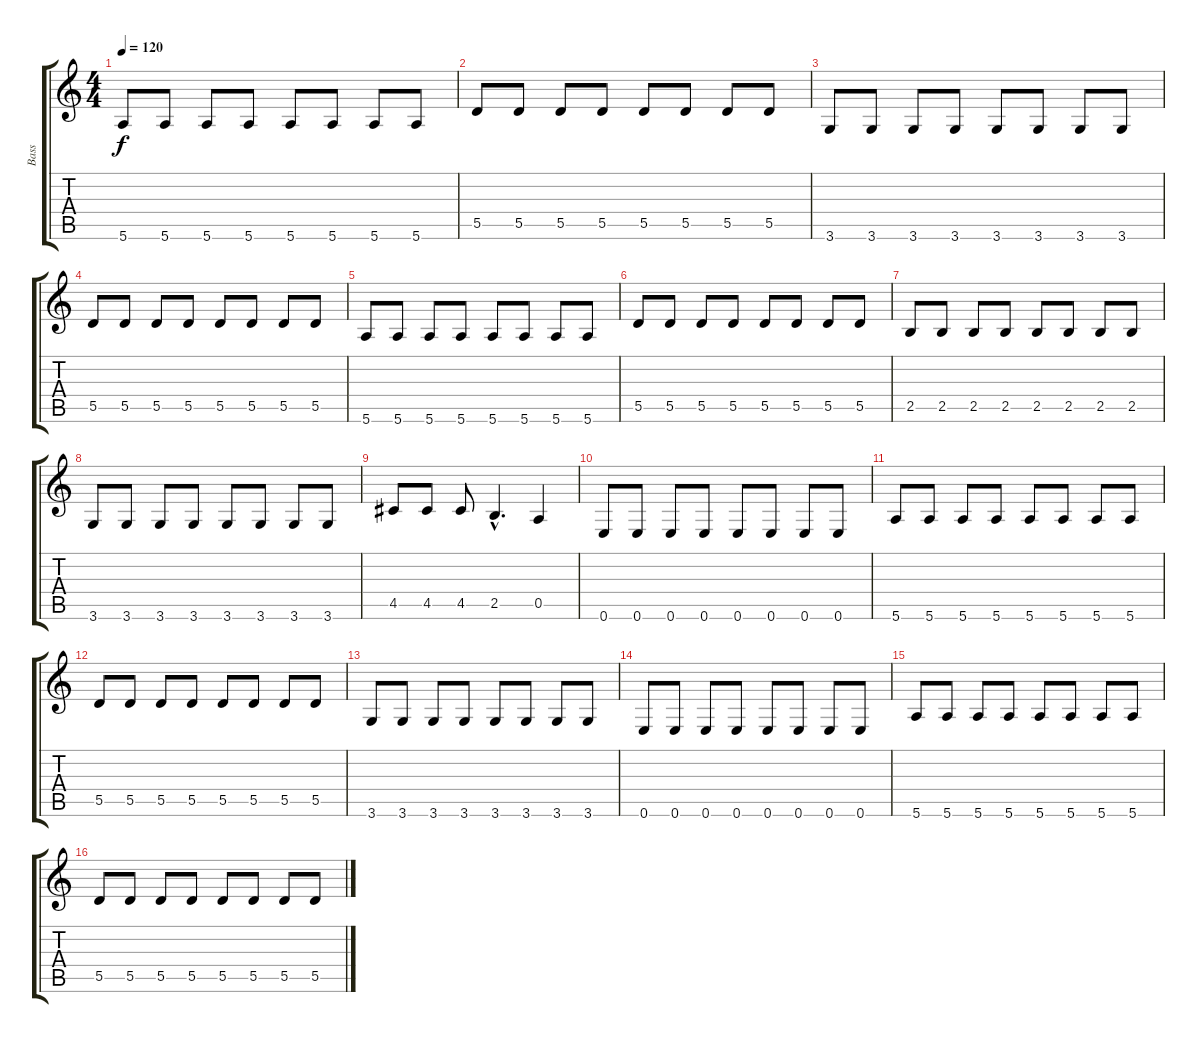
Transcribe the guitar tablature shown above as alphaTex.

\track ("Bass" "Bass") {instrument electricbassfinger}
\staff {score tabs}
\tuning (E4 B3 G3 D3 A2 E2) {hide}
\ts (4 4)
\tempo 120
\clef g2
\ks c
5.6.8{dy f} 5.6.8 5.6.8 5.6.8 5.6.8 5.6.8 5.6.8 5.6.8 |
5.5.8 5.5.8 5.5.8 5.5.8 5.5.8 5.5.8 5.5.8 5.5.8 |
3.6.8 3.6.8 3.6.8 3.6.8 3.6.8 3.6.8 3.6.8 3.6.8 |
5.5.8 5.5.8 5.5.8 5.5.8 5.5.8 5.5.8 5.5.8 5.5.8 |
5.6.8 5.6.8 5.6.8 5.6.8 5.6.8 5.6.8 5.6.8 5.6.8 |
5.5.8 5.5.8 5.5.8 5.5.8 5.5.8 5.5.8 5.5.8 5.5.8 |
2.5.8 2.5.8 2.5.8 2.5.8 2.5.8 2.5.8 2.5.8 2.5.8 |
3.6.8 3.6.8 3.6.8 3.6.8 3.6.8 3.6.8 3.6.8 3.6.8 |
4.5.8 4.5.8 4.5.8 2.5{hac}.4{d} 0.5.4 |
0.6.8 0.6.8 0.6.8 0.6.8 0.6.8 0.6.8 0.6.8 0.6.8 |
5.6.8 5.6.8 5.6.8 5.6.8 5.6.8 5.6.8 5.6.8 5.6.8 |
5.5.8 5.5.8 5.5.8 5.5.8 5.5.8 5.5.8 5.5.8 5.5.8 |
3.6.8 3.6.8 3.6.8 3.6.8 3.6.8 3.6.8 3.6.8 3.6.8 |
0.6.8 0.6.8 0.6.8 0.6.8 0.6.8 0.6.8 0.6.8 0.6.8 |
5.6.8 5.6.8 5.6.8 5.6.8 5.6.8 5.6.8 5.6.8 5.6.8 |
5.5.8 5.5.8 5.5.8 5.5.8 5.5.8 5.5.8 5.5.8 5.5.8
